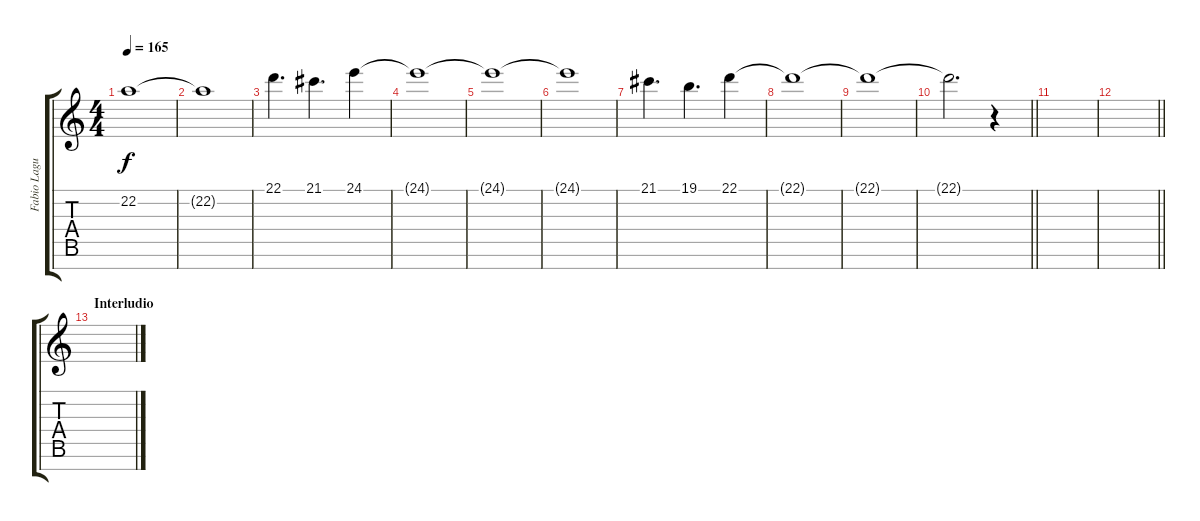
\track ("Fabio Laguna" "Fabio Lagu") {instrument stringensemble1}
\staff {score tabs}
\tuning (E4 B3 G3 D3 A2 E2 B1) {hide}
\ts (4 4)
\tempo 165
\clef g2
\ks c
22.2{t}.1{dy f} |
22.2{t}.1 |
22.1.4{d} 21.1.4{d} 24.1.4 |
24.1{t}.1 |
24.1{t}.1 |
24.1{t}.1 |
21.1.4{d} 19.1.4{d} 22.1.4 |
22.1{t}.1 |
22.1{t}.1 |
\barLineRight lightlight
22.1{t}.2{d} r.4 |
|
\barLineRight lightlight
|
\section ("" "Interludio")
